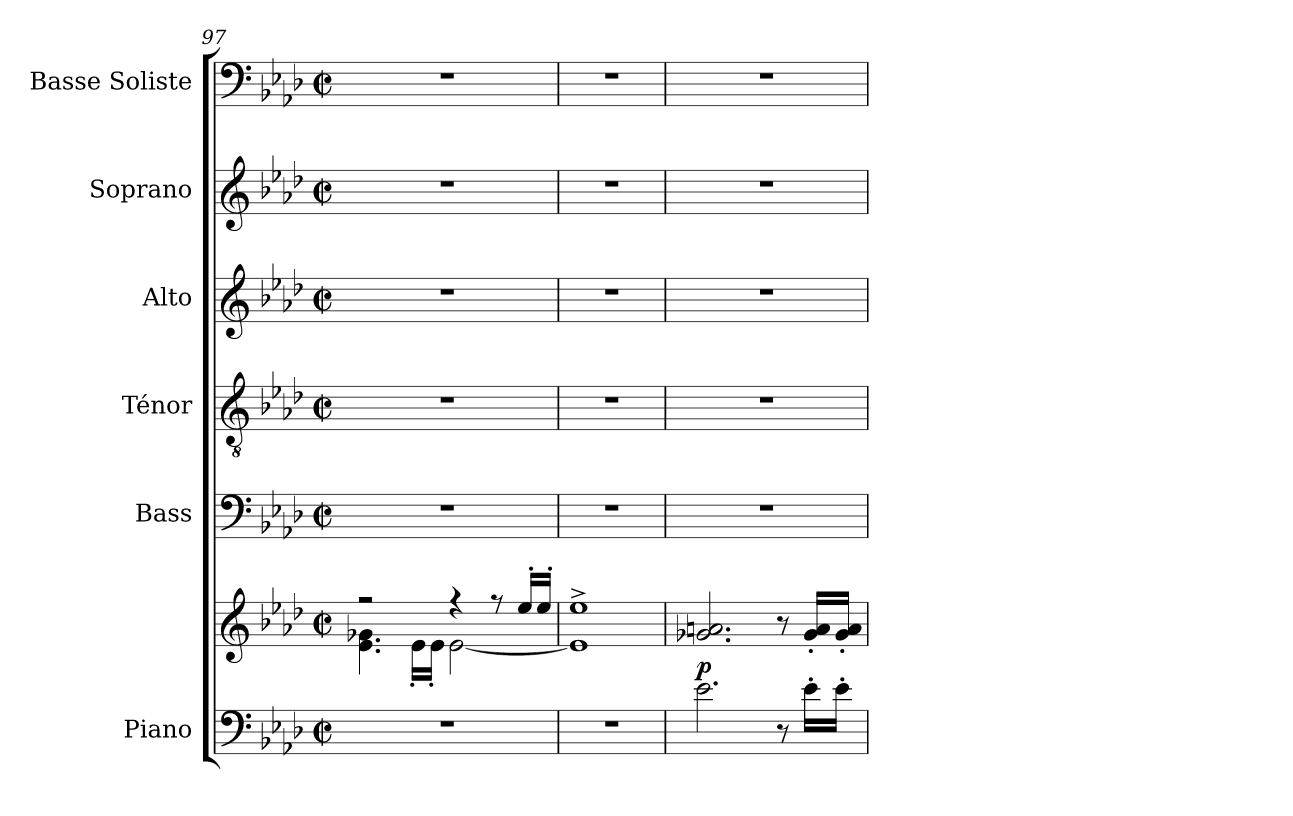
**kern	**kern	**dynam	**kern	**kern	**kern	**kern	**kern
*part6	*part6	*part6	*part5	*part4	*part3	*part2	*part1
*staff7	*staff6	*staff6/7	*staff5	*staff4	*staff3	*staff2	*staff1
*I"Piano	*	*	*I"Bass	*I"Ténor	*I"Alto	*I"Soprano	*I"Basse Soliste
*I'Pia.	*	*	*I'B.	*I'T.	*I'A.	*I'S.	*I'Basse Soliste
*clefF4	*clefG2	*	*clefF4	*clefGv2	*clefG2	*clefG2	*clefF4
*k[b-e-a-d-]	*k[b-e-a-d-]	*	*k[b-e-a-d-]	*k[b-e-a-d-]	*k[b-e-a-d-]	*k[b-e-a-d-]	*k[b-e-a-d-]
*M2/2	*M2/2	*	*M2/2	*M2/2	*M2/2	*M2/2	*M2/2
*met(c|)	*met(c|)	*	*met(c|)	*met(c|)	*met(c|)	*met(c|)	*met(c|)
=97	=97	=97	=97	=97	=97	=97	=97
*	*^	*	*	*	*	*	*
1r	2r	4.e-\ 4.g-X\	.	1r	1r	1r	1r	1r
.	.	16e-'\LL	.	.	.	.	.	.
.	.	16e-'\JJ	.	.	.	.	.	.
.	4r	[2e-\	.	.	.	.	.	.
.	8r	.	.	.	.	.	.	.
.	16ee-'/LL	.	.	.	.	.	.	.
.	16ee-'/JJ	.	.	.	.	.	.	.
=98	=98	=98	=98	=98	=98	=98	=98	=98
1r	1ee-^	1e-]	.	1r	1r	1r	1r	1r
=99	=99	=99	=99	=99	=99	=99	=99	=99
!	!	!	!LO:DY:a=2	!	!	!	!	!
*	*v	*v	*	*	*	*	*	*
2.e-\	2.g-X/ 2.an/	p	1r	1r	1r	1r	1r
8r	8r	.	.	.	.	.	.
16e-'\LL	16g-/' 16a/'LL	.	.	.	.	.	.
16e-'\JJ	16g-/' 16a/'JJ	.	.	.	.	.	.
=	=	=	=	=	=	=	=
*-	*-	*-	*-	*-	*-	*-	*-
